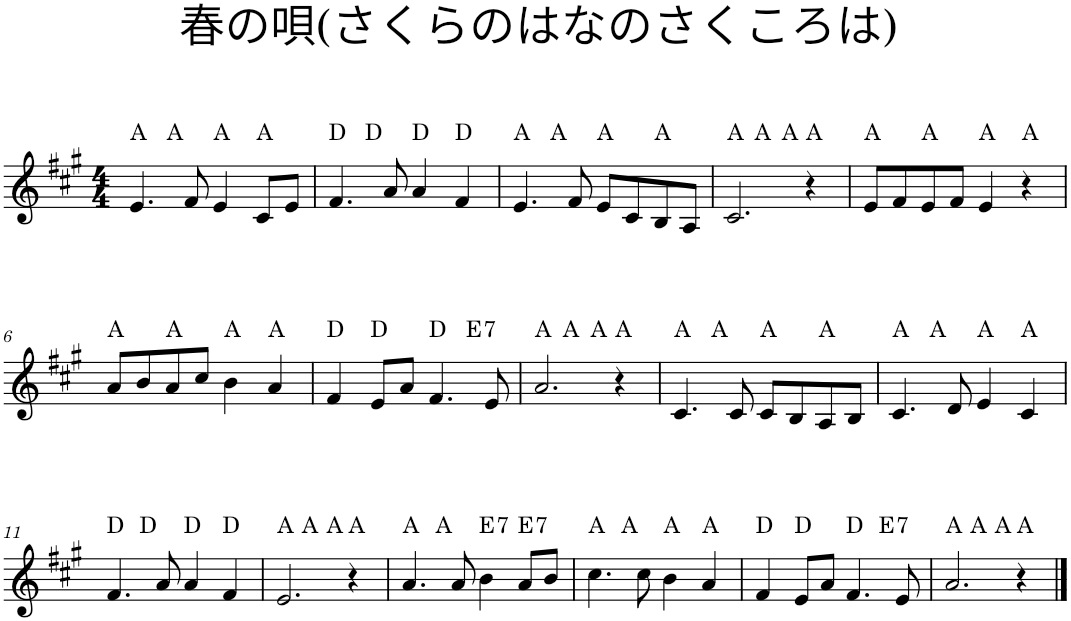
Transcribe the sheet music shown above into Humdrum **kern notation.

**kern	**harte
*part1	*part1
*staff1	*
*I"Piano	*
*I'Pno.	*
*clefG2	*
*k[f#c#g#]	*
*M4/4	*
=1	=1
*^	*
4.e/	4ryy	A:maj
.	2.ryy	A:maj
8f#/	.	.
4e/	.	A:maj
8c#/L	.	A:maj
8e/J	.	.
=2	=2	=2
4.f#/	4ryy	D:maj
.	2.ryy	D:maj
8a/	.	.
4a/	.	D:maj
4f#/	.	D:maj
=3	=3	=3
4.e/	4ryy	A:maj
.	2.ryy	A:maj
8f#/	.	.
8e/L	.	A:maj
8c#/	.	.
8B/	.	A:maj
8A/J	.	.
=4	=4	=4
*	*^	*
2.c#/	4ryy	2ryy	A:maj
.	2.ryy	.	A:maj
.	.	2ryy	A:maj
4r	.	.	A:maj
*v	*v	*v	*
=5	=5
8e/L	A:maj
8f#/	.
8e/	A:maj
8f#/J	.
4e/	A:maj
4r	A:maj
!!LO:LB:g=z
=6	=6
8a/L	A:maj
8b/	.
8a/	A:maj
8cc#/J	.
4b\	A:maj
4a/	A:maj
=7	=7
*^	*
4f#/	2.ryy	D:maj
8e/L	.	D:maj
8a/J	.	.
4.f#/	.	D:maj
!	!	!LO:H:kt=7
.	4ryy	E:7
8e/	.	.
=8	=8	=8
*	*^	*
2.a/	4ryy	2ryy	A:maj
.	2.ryy	.	A:maj
.	.	2ryy	A:maj
4r	.	.	A:maj
*	*v	*v	*
=9	=9	=9
4.c#/	4ryy	A:maj
.	2.ryy	A:maj
8c#/	.	.
8c#/L	.	A:maj
8B/	.	.
8A/	.	A:maj
8B/J	.	.
=10	=10	=10
4.c#/	4ryy	A:maj
.	2.ryy	A:maj
8d/	.	.
4e/	.	A:maj
4c#/	.	A:maj
!!LO:LB:g=z	!!
=11	=11	=11
4.f#/	4ryy	D:maj
.	2.ryy	D:maj
8a/	.	.
4a/	.	D:maj
4f#/	.	D:maj
=12	=12	=12
*	*^	*
2.e/	4ryy	2ryy	A:maj
.	2.ryy	.	A:maj
.	.	2ryy	A:maj
4r	.	.	A:maj
*	*v	*v	*
=13	=13	=13
4.a/	4ryy	A:maj
.	2.ryy	A:maj
8a/	.	.
!	!	!LO:H:kt=7
4b\	.	E:7
!	!	!LO:H:kt=7
8a/L	.	E:7
8b/J	.	.
=14	=14	=14
4.cc#\	4ryy	A:maj
.	2.ryy	A:maj
8cc#\	.	.
4b\	.	A:maj
4a/	.	A:maj
=15	=15	=15
4f#/	2.ryy	D:maj
8e/L	.	D:maj
8a/J	.	.
4.f#/	.	D:maj
!	!	!LO:H:kt=7
.	4ryy	E:7
8e/	.	.
=16	=16	=16
*	*^	*
2.a/	4ryy	2ryy	A:maj
.	2.ryy	.	A:maj
.	.	2ryy	A:maj
4r	.	.	A:maj
*v	*v	*v	*
==	==
*-	*-
